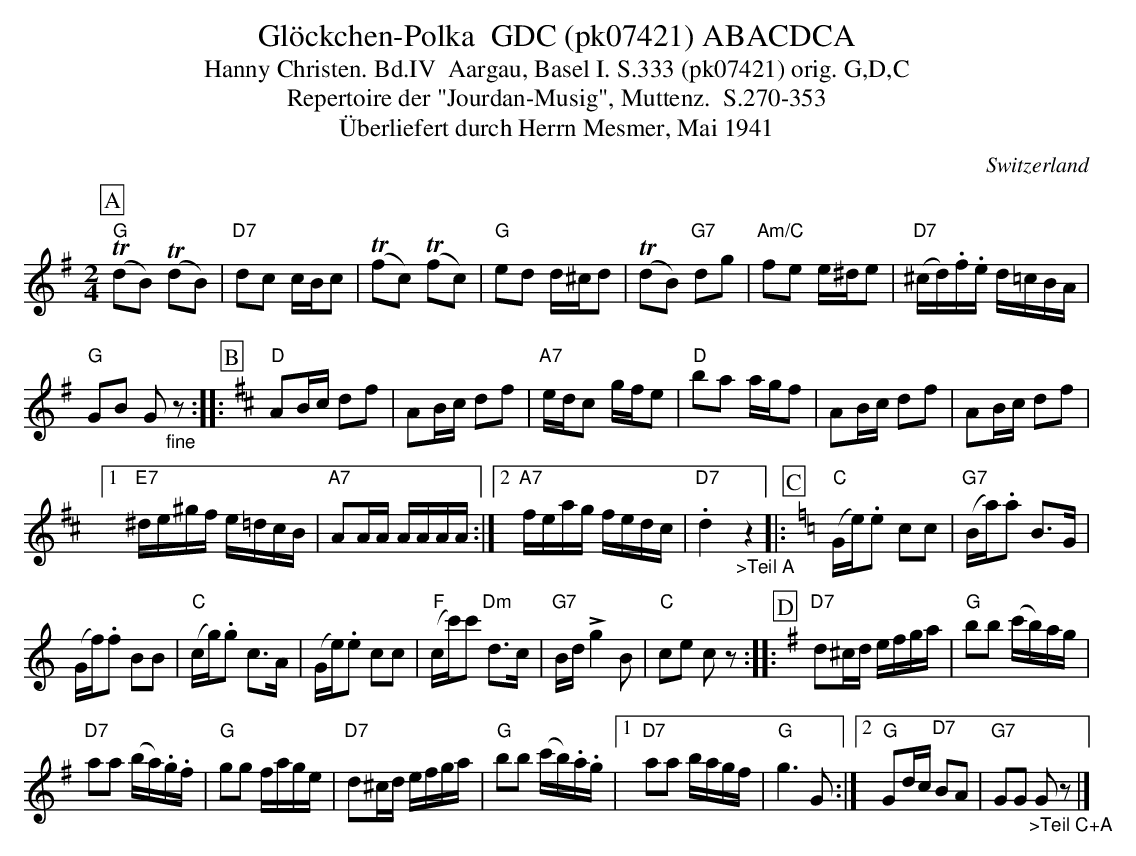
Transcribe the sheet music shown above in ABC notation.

X:1
T: Glöckchen-Polka  GDC (pk07421) ABACDCA
T:Hanny Christen. Bd.IV  Aargau, Basel I. S.333 (pk07421) orig. G,D,C
T: Repertoire der "Jourdan-Musig", Muttenz.  S.270-353
T:Überliefert durch Herrn Mesmer, Mai 1941
M:2/4
L:1/16
O:Switzerland
K:G major
[P:A] "G"(Td2B2) (Td2B2) | "D7"d2c2 cBc2 | (Tf2c2) (Tf2c2) | "G"e2d2 d^cd2 | (Td2B2) "G7"d2g2 | "Am/C"f2e2 e^de2 | ("D7"^cd).f.e d=cBA |
"G"G2B2 G2"_fine"z2 :: [P:B] [K:D] "D"A2Bc d2f2 | A2Bc d2f2 | "A7"edc2 gfe2 | "D"b2a2 agf2 | A2Bc d2f2 | A2Bc d2f2 |1
"E7"^de^gf e=dcB | "A7"A2AA AAAA :|2 "A7"feag fedc | "D7".d4"_>Teil A"z4 |: [P:C] [K:C]  ("C"Ge).e2 c2c2 | ("G7"Ba).a2 B3G |
(Gf).f2 B2B2 | ("C"cg).g2 c3A | (Ge).e2 c2c2 | ("F"cc')c'2 "Dm"d3c | "G7"Bd!>!g4B2 | "C"c2e2 c2z2 :: [P:D] [K:G] "D7"d2^cd efga | "G"b2b2 (c'b)ag |
"D7"a2a2 (ba).g.f | "G"g2g2 fage | "D7"d2^cd efga | "G"b2b2 (c'b).a.g |1 "D7"a2a2 bagf | "G"g6G2 :|2 "G"G2dc "D7"B2A2 | "G7"G2G2  "_>Teil C+A"G2z2 |]
